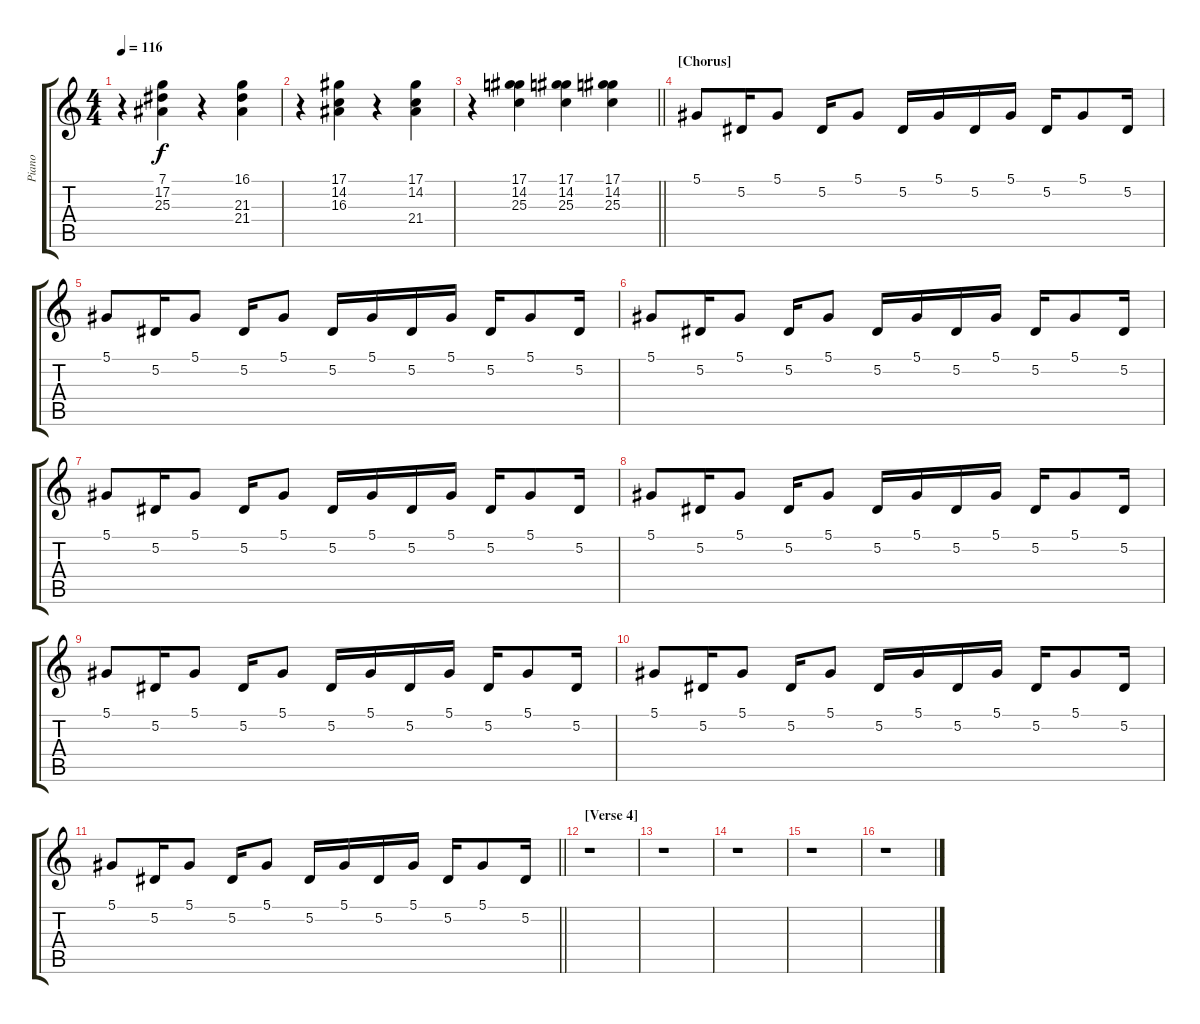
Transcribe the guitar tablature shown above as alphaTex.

\track ("Piano" "Piano") {instrument brightacousticpiano}
\staff {score tabs}
\tuning (Eb4 Bb3 Gb3 Db3 Ab2 Eb2) {hide}
\ts (4 4)
\tempo 116
\clef g2
\ks c
r.4{dy f} (7.1 17.2 25.3).4 r.4 (16.1 21.3 21.4).4 |
r.4 (17.1 14.2 16.3).4 r.4 (17.1 14.2 21.4).4 |
\barLineRight lightlight
r.4 (17.1 14.2 25.3).4 (17.1 14.2 25.3).4 (17.1 14.2 25.3).4 |
\section ("" "[Chorus]")
5.1.8{volume 12} 5.2.16 5.1.8 5.2.16 5.1.8 5.2.16 5.1.16 5.2.16 5.1.16 5.2.16 5.1.8 5.2.16 |
5.1.8 5.2.16 5.1.8 5.2.16 5.1.8 5.2.16 5.1.16 5.2.16 5.1.16 5.2.16 5.1.8 5.2.16 |
5.1.8 5.2.16 5.1.8 5.2.16 5.1.8 5.2.16 5.1.16 5.2.16 5.1.16 5.2.16 5.1.8 5.2.16 |
5.1.8 5.2.16 5.1.8 5.2.16 5.1.8 5.2.16 5.1.16 5.2.16 5.1.16 5.2.16 5.1.8 5.2.16 |
5.1.8 5.2.16 5.1.8 5.2.16 5.1.8 5.2.16 5.1.16 5.2.16 5.1.16 5.2.16 5.1.8 5.2.16 |
5.1.8 5.2.16 5.1.8 5.2.16 5.1.8 5.2.16 5.1.16 5.2.16 5.1.16 5.2.16 5.1.8 5.2.16 |
5.1.8 5.2.16 5.1.8 5.2.16 5.1.8 5.2.16 5.1.16 5.2.16 5.1.16 5.2.16 5.1.8 5.2.16 |
\barLineRight lightlight
5.1.8 5.2.16 5.1.8 5.2.16 5.1.8 5.2.16 5.1.16 5.2.16 5.1.16 5.2.16 5.1.8 5.2.16 |
\section ("" "[Verse 4]")
r.1 |
r.1 |
r.1 |
r.1 |
r.1
